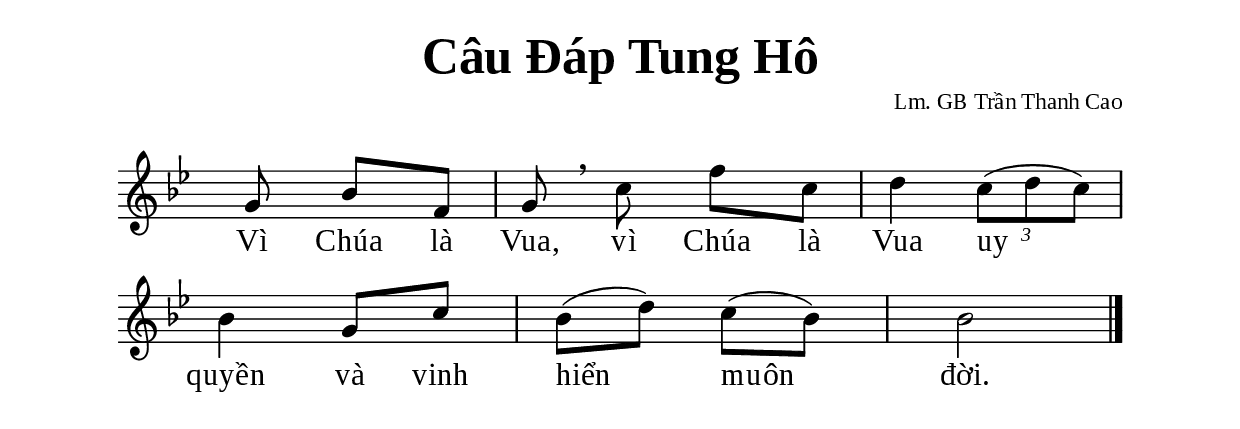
% Cài đặt chung
\version "2.20.0"
\include "english.ly"

\header {
  title = \markup { \fontsize #3 "Câu Đáp Tung Hô" }
  poet = " "
  composer = "Lm. GB Trần Thanh Cao"
  arranger = " "
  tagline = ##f
}

\paper {
  #(set-paper-size "a4")
  top-margin = 10\mm
  bottom-margin = 10\mm
  left-margin = 20\mm
  right-margin = 20\mm
  indent = #0
  #(define fonts
    (make-pango-font-tree
      "Liberation Serif"
      "Liberation Serif"
      "Liberation Serif"
      (/ 20 20)))
  page-count = #1
}

% Nhạc phiên khúc
nhacPhienKhucMot = \relative c'' {
  \partial 4. g8 bf f |
  g \breathe c f c |
  d4 \tuplet 3/2 { c8 (d c) } |
  bf4 g8 c |
  bf (d) c (bf) |
  bf2 \bar "|."
}

% Lời phiên khúc
loiPhienKhucMot = \lyricmode {
  Vì Chúa là Vua, vì Chúa là Vua uy quyền và vinh hiển muôn đời.
}


% Dàn trang
\score {
  \new ChoirStaff <<
    \new Staff = phienKhuc \with {
        \magnifyStaff #(magstep +1)
      }
      <<
      \new Voice = beSop {
        \key bf \major \time 2/4 \nhacPhienKhucMot
      }
    >>
    \new Lyrics \lyricsto beSop \loiPhienKhucMot
  >>
  \layout {
    \override Staff.TimeSignature.transparent = ##t
    \override Lyrics.LyricText.font-size = #+3
    \override Lyrics.LyricSpace.minimum-distance = #4.5
    \override Score.BarNumber.break-visibility = ##(#f #f #f)
    \override Score.SpacingSpanner.uniform-stretching = ##t
  } 
}
